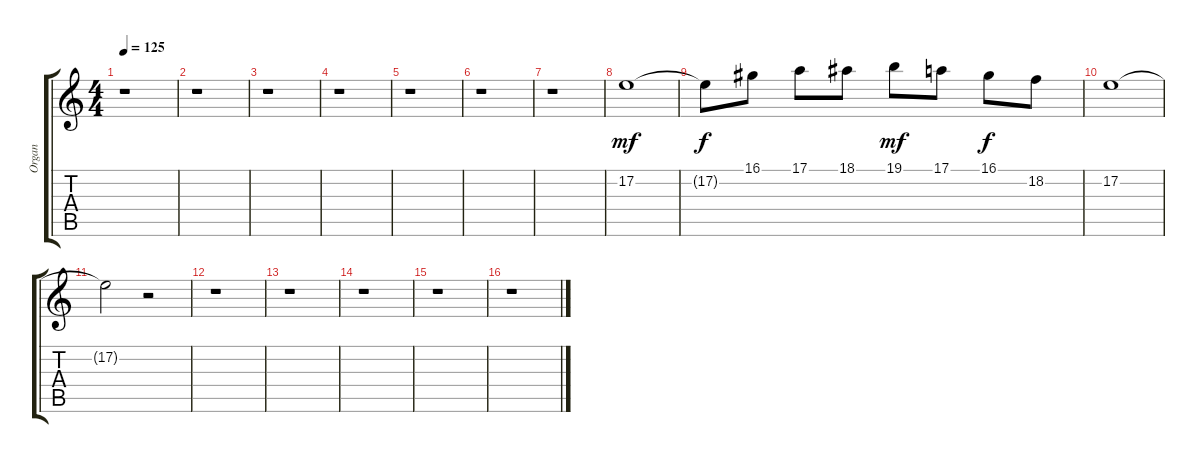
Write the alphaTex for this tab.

\track ("Organ" "Organ") {instrument reedorgan}
\staff {score tabs}
\tuning (E4 B3 G3 D3 A2 E2) {hide}
\ts (4 4)
\tempo 125
\clef g2
\ks c
r.1{dy mf} |
r.1 |
r.1 |
r.1 |
r.1 |
r.1 |
r.1 |
17.2.1 |
17.2{t}.8{dy f} 16.1.8 17.1.8 18.1.8 19.1.8{dy mf} 17.1.8 16.1.8{dy f} 18.2.8 |
17.2.1{volume 10} |
17.2{t}.2 r.2 |
r.1 |
r.1 |
r.1 |
r.1 |
r.1
